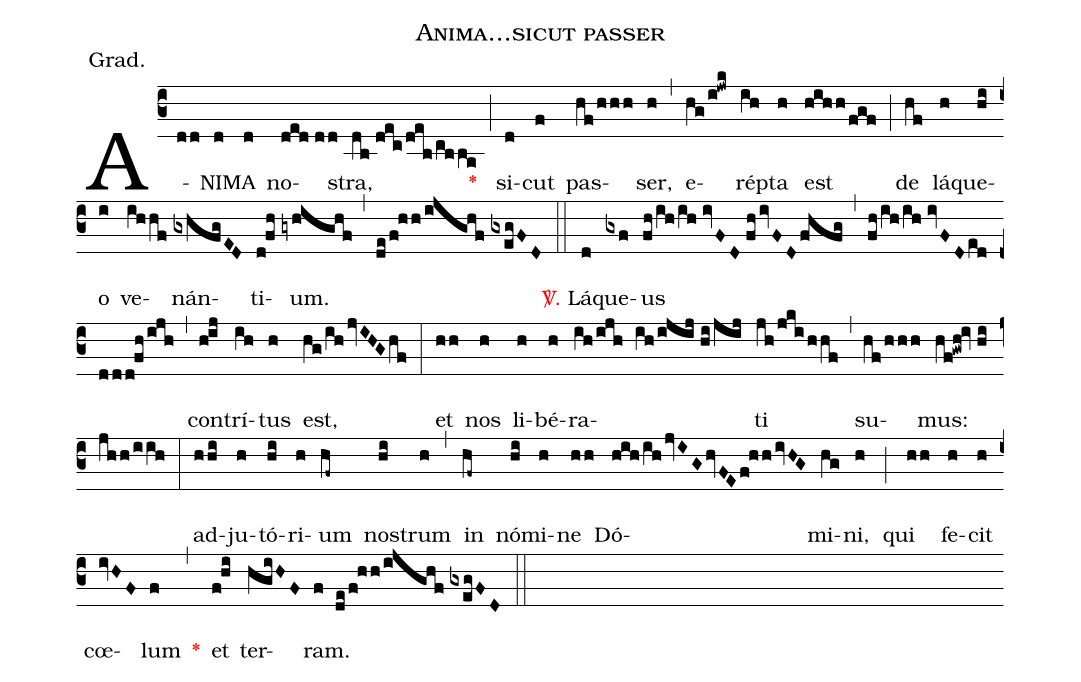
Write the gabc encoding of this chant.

name:Anima...sicut passer;
annotation:Grad.;
mode:V.;
office-part:Gradual;
%%
(c3) A(dd)NI(d)MA(d) no(ded//dd)stra,(db//dec/deb/cbba) <v>\red{*}</v>(;) si(d)cut(f) pas(hf/hhh)ser,(h) (,) e(hg/i!jwk)rép(ih)ta(h) est(hihh/fgf) (;) de(hf) lá(h)que(hi)o(i) ve(ihhf)nán(gxhfgED)ti(d!fh)um.(gyhighf) (,) (de/f!hh/ijghf//gxegFD) (::) <v>\red{\Vbar.}</v> Lá(d)que(gxf)us(fh/ih/ih//ivFD//fh/ivFD/fhfg) (,) (fh/ih/ih//ivFD/ed//ddd!fh/ijh) (,) con(h!ij)trí(ih)tus(h) est,(hg/ihjvIHG/hf) (:) et(hh) nos(h) li(h)bé(h)ra(ih/ijh ih/ijij//hi/jij)ti(jh/jki/hhf) (,) su(hf/hhh)mus:(hf!gwh!iv//hi/jhh/iih) (:) ad(hhi)ju(h)tó(hi)ri(h)um(hf~) nos(hi)trum(h) (,) in(hf~) nó(hi)mi(h)ne(hh) Dó(hih/ih/jvIG/hvFE/f!hhivHG)mi(hg)ni,(h) (;) qui(hh) fe(h)cit(h) cœ(ivHF)lum(f) <v>\red{*}</v>(,) et(f!hi) ter(hgiHF)ram.(f de/f!hh/ijghf//gxegFD) (::)
